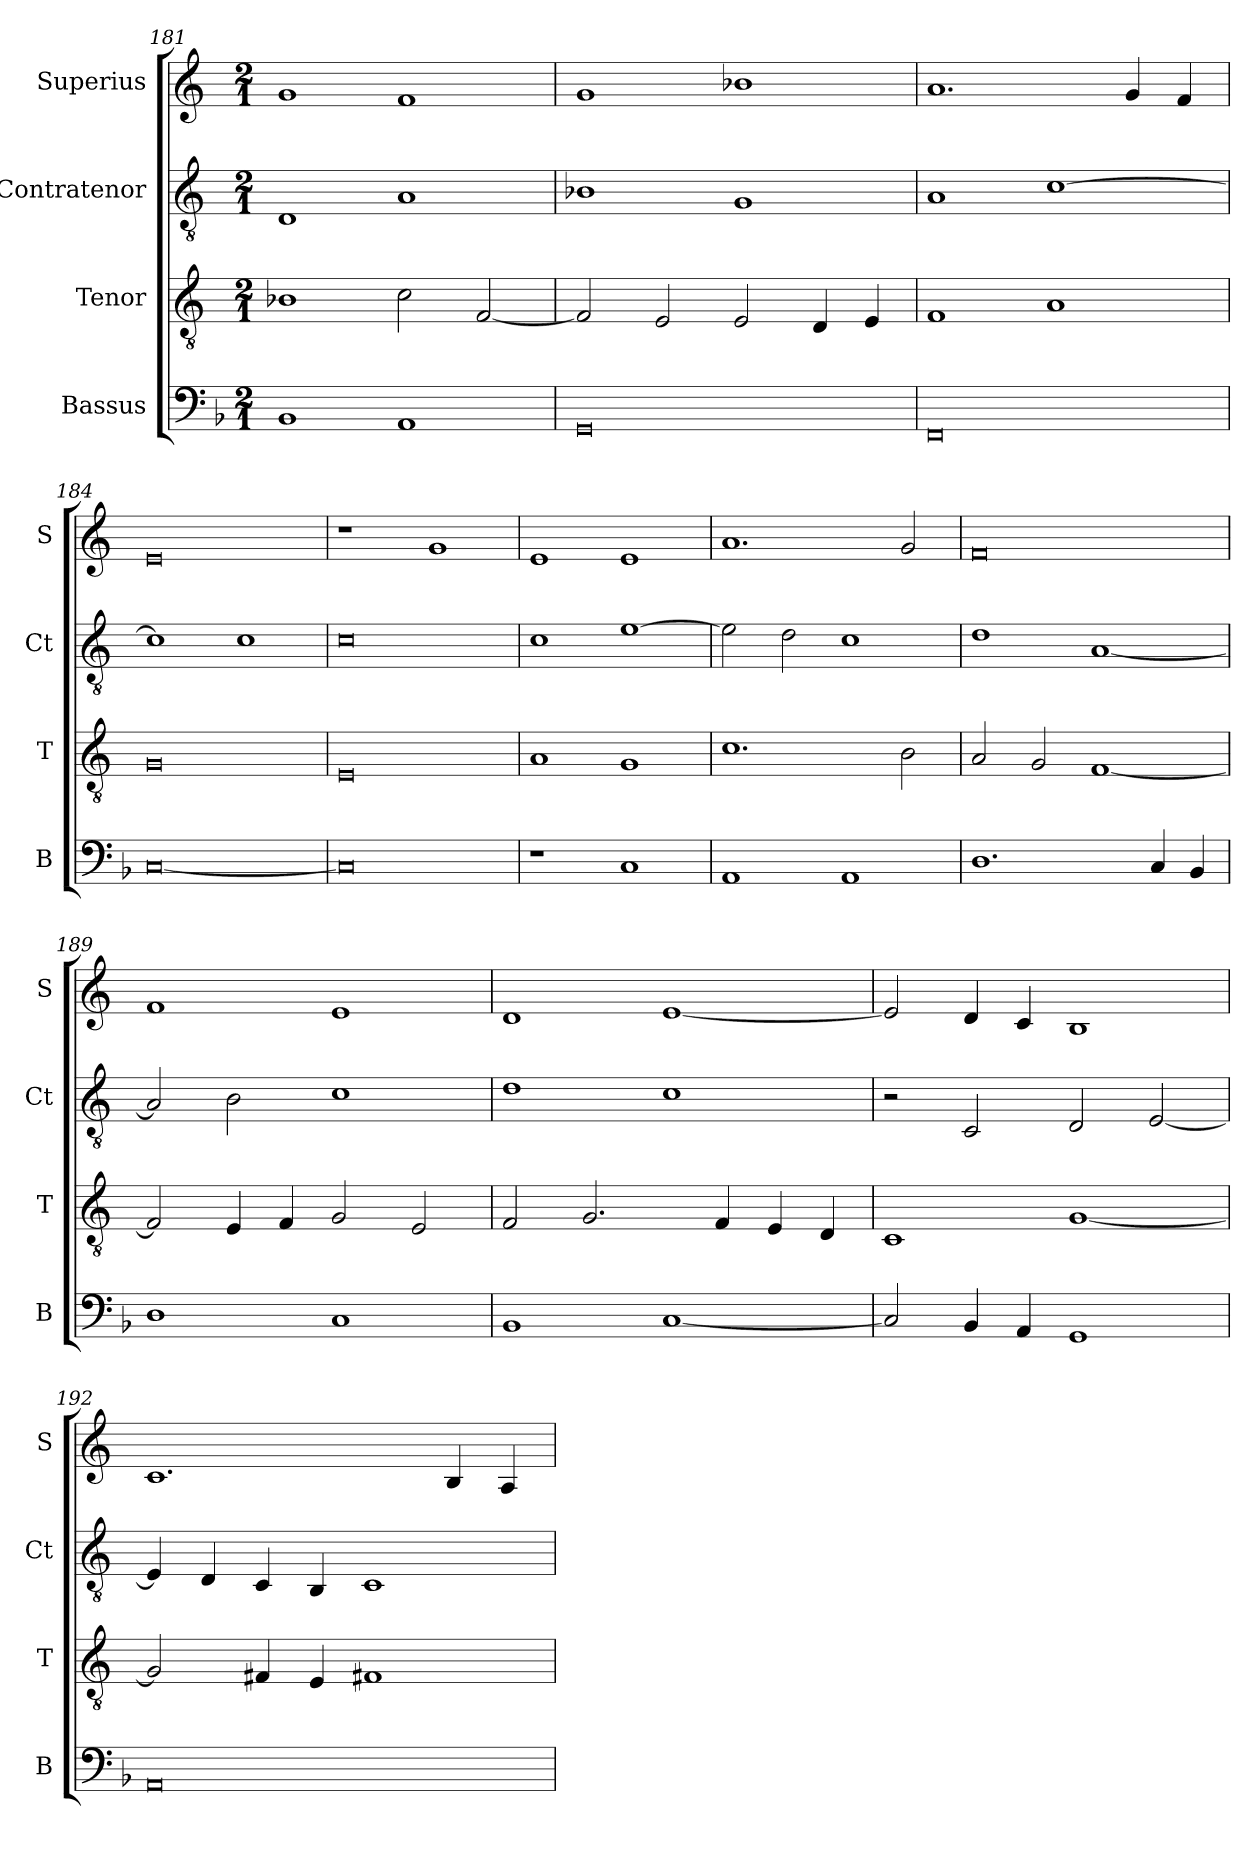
**kern	**kern	**kern	**kern
*part4	*part3	*part2	*part1
*staff4	*staff3	*staff2	*staff1
*I"Bassus	*I"Tenor	*I"Contratenor	*I"Superius
*I'B	*I'T	*I'Ct	*I'S
*clefF4	*clefGv2	*clefGv2	*clefG2
*k[b-]	*k[]	*k[]	*k[]
*M2/1	*M2/1	*M2/1	*M2/1
=181	=181	=181	=181
1BB-	1B-X	1D	1g
1AA	2c\	1A	1f
.	[2F/	.	.
=182	=182	=182	=182
0GG	2F/]	1B-X	1g
.	2E/	.	.
.	2E/	1G	1b-X
.	4D/	.	.
.	4E/	.	.
=183	=183	=183	=183
0FF	1F	1A	1.a
.	1A	[1c	.
.	.	.	4g/
.	.	.	4f/
=184	=184	=184	=184
[0C	0G	1c]	0e
.	.	1c	.
=185	=185	=185	=185
0C]	0E	0c	1r
.	.	.	1g
=186	=186	=186	=186
1r	1A	1c	1e
1C	1G	[1e	1e
=187	=187	=187	=187
1AA	1.c	2e\]	1.a
.	.	2d\	.
1AA	.	1c	.
.	2B\	.	2g/
=188	=188	=188	=188
1.D	2A/	1d	0f
.	2G/	.	.
.	[1F	[1A	.
4C/	.	.	.
4BB-/	.	.	.
=189	=189	=189	=189
1D	2F/]	2A/]	1f
.	4E/	2B\	.
.	4F/	.	.
1C	2G/	1c	1e
.	2E/	.	.
=190	=190	=190	=190
1BB-	2F/	1d	1d
.	2.G/	.	.
[1C	.	1c	[1e
.	4F/	.	.
.	4E/	.	.
.	4D/	.	.
=191	=191	=191	=191
2C/]	1C	2r	2e/]
4BB-/	.	2C/	4d/
4AA/	.	.	4c/
1GG	[1G	2D/	1B
.	.	[2E/	.
=192	=192	=192	=192
0AA	2G/]	4E/]	1.c
.	.	4D/	.
.	4F#X/	4C/	.
.	4E/	4BB/	.
.	1F#X	1C	.
.	.	.	4B/
.	.	.	4A/
=	=	=	=
*-	*-	*-	*-
